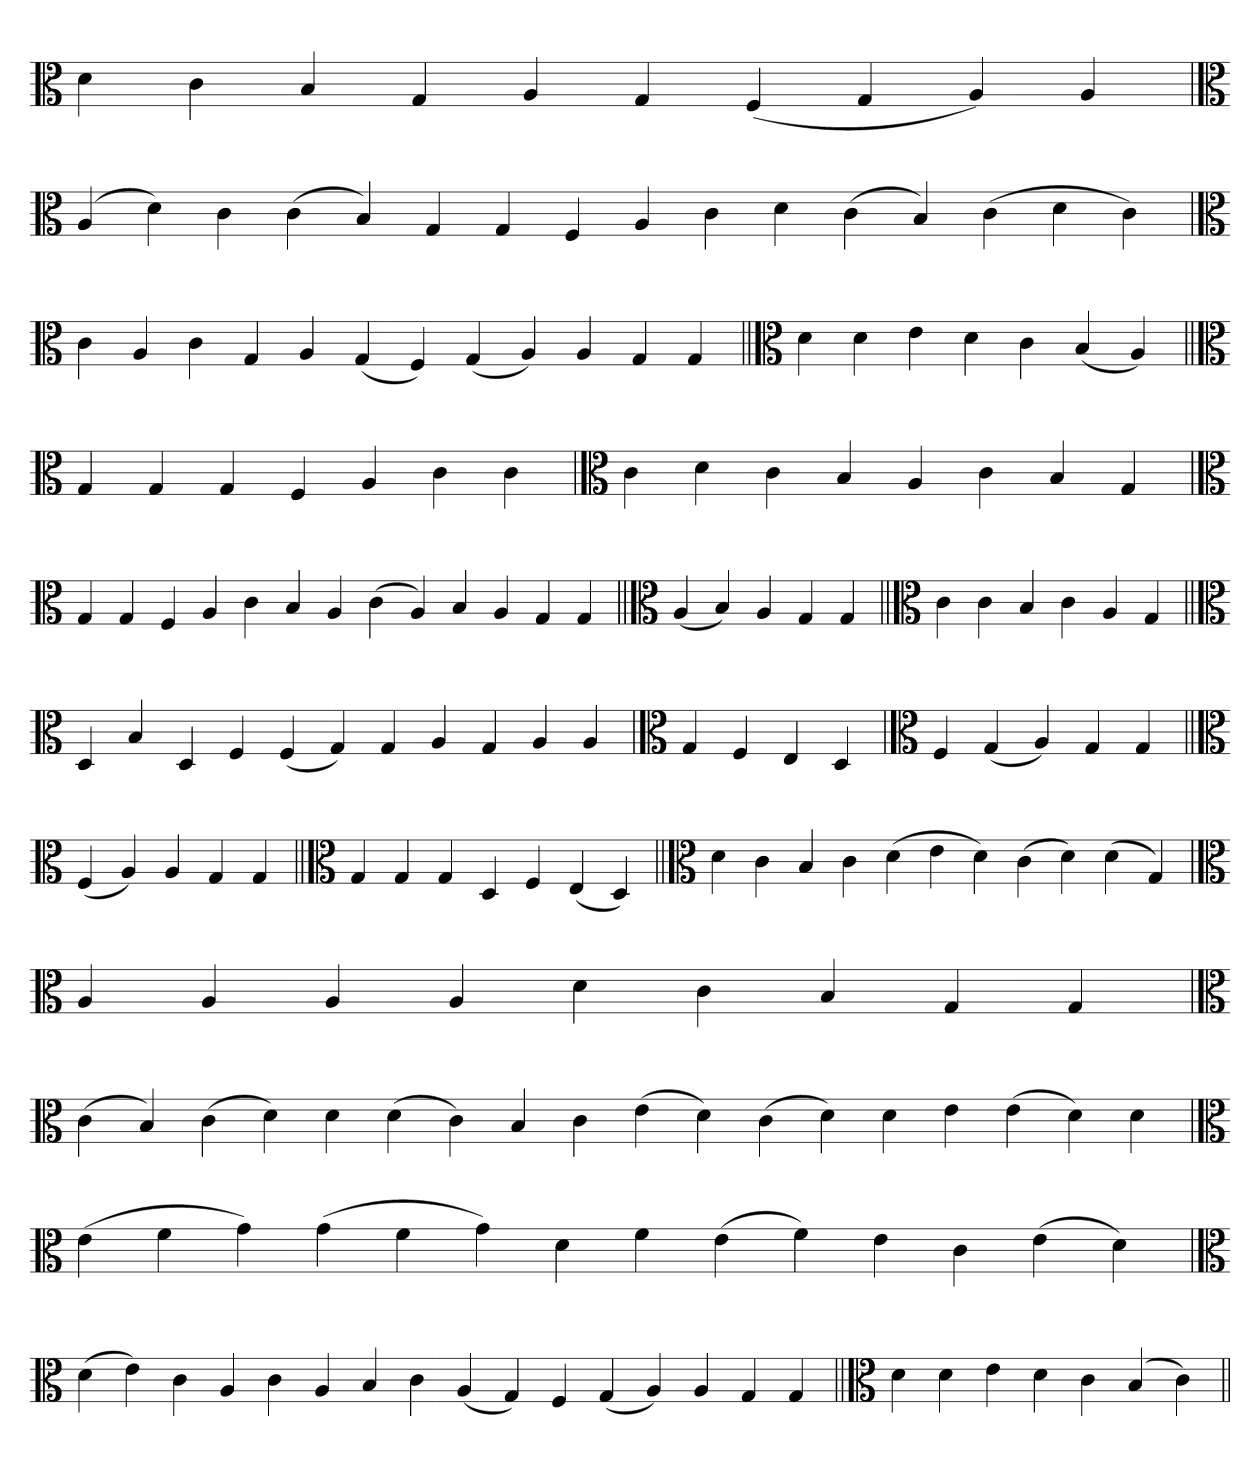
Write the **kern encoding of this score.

**kern
*part1
*staff1
*clefC3
=
4d
4c
4B
4G
4A
4G
(4F
4G
4A)
4A
='
*clefC3
(4A
4d)
4c
(4c
4B)
4G
4G
4F
4A
4c
4d
(4c
4B)
(4c
4d
4c)
='
*clefC3
4c
4A
4c
4G
4A
(4G
4F)
(4G
4A)
4A
4G
4G
=||
*clefC3
4d
4d
4e
4d
4c
(4B
4A)
=||
*clefC3
4G
4G
4G
4F
4A
4c
4c
='
*clefC3
4c
4d
4c
4B
4A
4c
4B
4G
='
*clefC3
4G
4G
4F
4A
4c
4B
4A
(4c
4A)
4B
4A
4G
4G
=||
*clefC3
(4A
4B)
4A
4G
4G
=||
*clefC3
4c
4c
4B
4c
4A
4G
=||
*clefC3
4D
4B
4D
4F
(4F
4G)
4G
4A
4G
4A
4A
='
*clefC3
4G
4F
4E
4D
=`
*clefC3
4F
(4G
4A)
4G
4G
=||
*clefC3
(4F
4A)
4A
4G
4G
=||
*clefC3
4G
4G
4G
4D
4F
(4E
4D)
=||
*clefC3
4d
4c
4B
4c
(4d
4e
4d)
(4c
4d)
(4d
4G)
=`
*clefC3
4A
4A
4A
4A
4d
4c
4B
4G
4G
='
*clefC3
(4c
4B)
(4c
4d)
4d
(4d
4c)
4B
4c
(4e
4d)
(4c
4d)
4d
4e
(4e
4d)
4d
=
*clefC3
(4e
4f
4g)
(4g
4f
4g)
4d
4f
(4e
4f)
4e
4c
(4e
4d)
='
*clefC3
(4d
4e)
4c
4A
4c
4A
4B
4c
(4A
4G)
4F
(4G
4A)
4A
4G
4G
=||
*clefC3
4d
4d
4e
4d
4c
(4B
4c)
=||
*-
